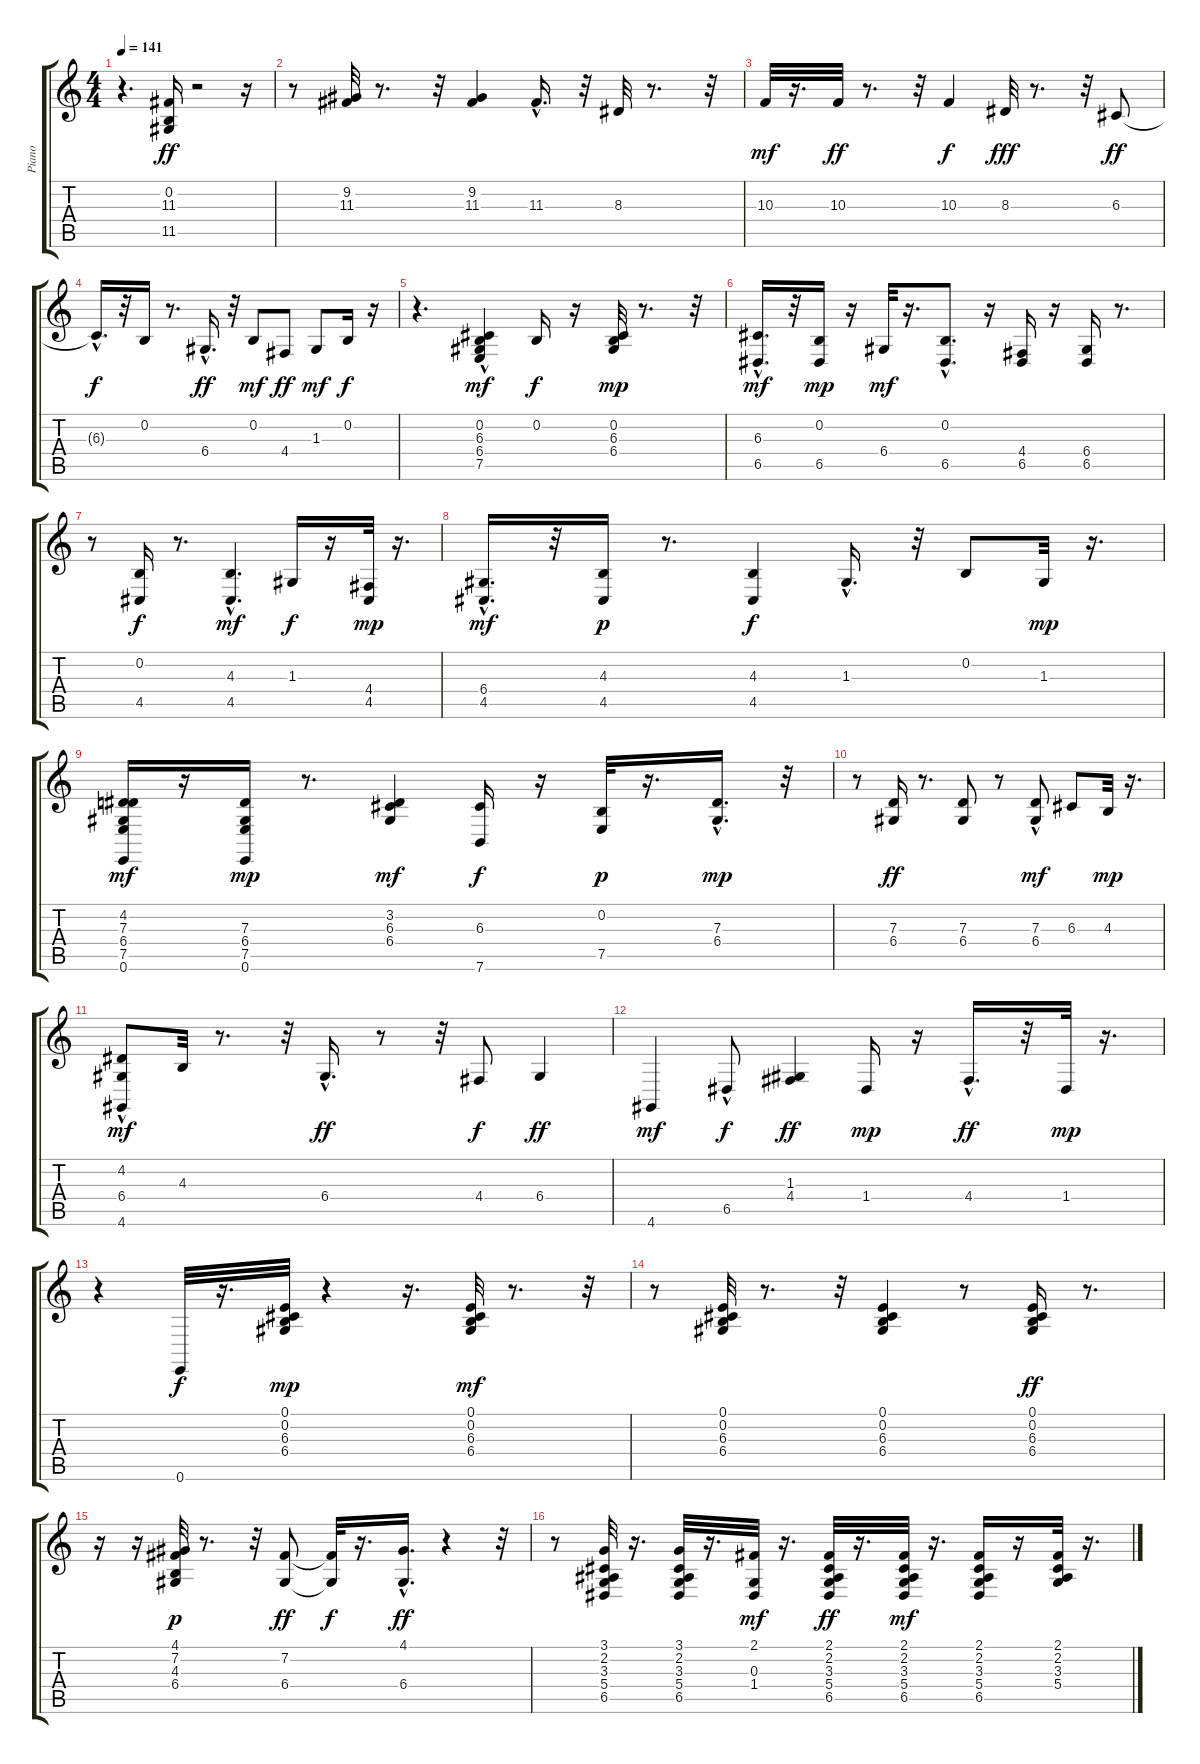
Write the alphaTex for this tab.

\track ("Piano" "Piano") {instrument honkytonkpiano}
\staff {score tabs}
\tuning (E4 B3 G3 D3 A2 E2) {hide}
\ts (4 4)
\tempo 141
\clef g2
\ks c
r.4{d dy f} (0.2 11.3 11.5).16{dy ff} r.2 r.16 |
r.8 (9.2 11.3).32 r.8{d} r.32 (9.2 11.3).4 11.3{hac}.16{d} r.32 8.3.32 r.8{d} r.32 |
10.3.32{dy mf} r.16{d} 10.3.32{dy ff} r.8{d} r.32 10.3.4{dy f} 8.3.32{dy fff} r.8{d} r.32 6.3.8{dy ff} |
6.3{hac t}.16{d dy f} r.32 0.2.16 r.8{d} 6.4{hac}.16{d dy ff} r.32 0.2.8{dy mf} 4.4.8{dy ff} 1.3.8{dy mf} 0.2.16{dy f} r.16 |
r.4{d} (0.2 6.3 6.4{hac} 7.5{hac}).4{dy mf} 0.2.16{dy f} r.16 (0.2 6.3 6.4).32{dy mp} r.8{d} r.32 |
(6.3{hac} 6.5{hac}).16{d dy mf} r.32 (0.2 6.5).16{dy mp} r.16 6.4.32{dy mf} r.16{d} (0.2 6.5{hac}).8{d} r.16 (4.4 6.5).16 r.16 (6.4 6.5).16 r.8{d} |
r.8 (0.2 4.5).16{dy f} r.8{d} (4.3{hac} 4.5{hac}).4{d dy mf} 1.3.16{dy f} r.16 (4.4 4.5).32{dy mp} r.16{d} |
(6.4{hac} 4.5{hac}).16{d dy mf} r.32 (4.3 4.5).16{dy p} r.8{d} (4.3 4.5).4{dy f} 1.3{hac}.16{d} r.32 0.2.8 1.3.32{dy mp} r.16{d} |
(4.2 7.3 6.4 7.5 0.6).16{dy mf} r.16 (7.3 6.4 7.5 0.6).16{dy mp} r.8{d} (3.2 6.3 6.4).4{dy mf} (6.3 7.6).16{dy f} r.16 (0.2 7.5).32{dy p} r.16{d} (7.3{hac} 6.4).16{d dy mp} r.32 |
r.8 (7.3 6.4).16{dy ff} r.8{d} (7.3 6.4).8 r.8 (7.3 6.4{hac}).8{dy mf} 6.3.8 4.3.32{dy mp} r.16{d} |
(4.2{hac} 6.4 4.6).8{dy mf} 4.3.32 r.8{d} r.32 6.4{hac}.16{d dy ff} r.8 r.32 4.4.8{dy f} 6.4.4{dy ff} |
4.6.4{dy mf} 6.5{hac}.8{dy f} (1.3 4.4).4{dy ff} 1.4.16{dy mp} r.16 4.4{hac}.16{d dy ff} r.32 1.4.32{dy mp} r.16{d} |
r.4 0.6.32{dy f} r.16{d} (0.1 0.2 6.3 6.4).32{dy mp} r.4 r.16{d} (0.1 0.2 6.3 6.4).32{dy mf} r.8{d} r.32 |
r.8 (0.1 0.2 6.3 6.4).32 r.8{d} r.32 (0.1 0.2 6.3 6.4).4 r.8 (0.1 0.2 6.3 6.4).16{dy ff} r.8{d} |
r.16 r.16 (4.1 7.2 4.3 6.4).32{dy p} r.8{d} r.32 (7.2 6.4).8{dy ff} (7.2{t} 6.4{t}).32{dy f} r.16{d} (4.1{hac} 6.4).16{d dy ff} r.4 r.32 |
r.8 (3.1 2.2 3.3 5.4 6.5).32 r.16{d} (3.1 2.2 3.3 5.4 6.5).32 r.16{d} (2.1 0.3 1.4).32{dy mf} r.16{d} (2.1 2.2 3.3 5.4 6.5).32{dy ff} r.16{d} (2.1 2.2 3.3 5.4 6.5).32{dy mf} r.16{d} (2.1 2.2 3.3 5.4 6.5).16 r.16 (2.1 2.2 3.3 5.4).32 r.16{d}
